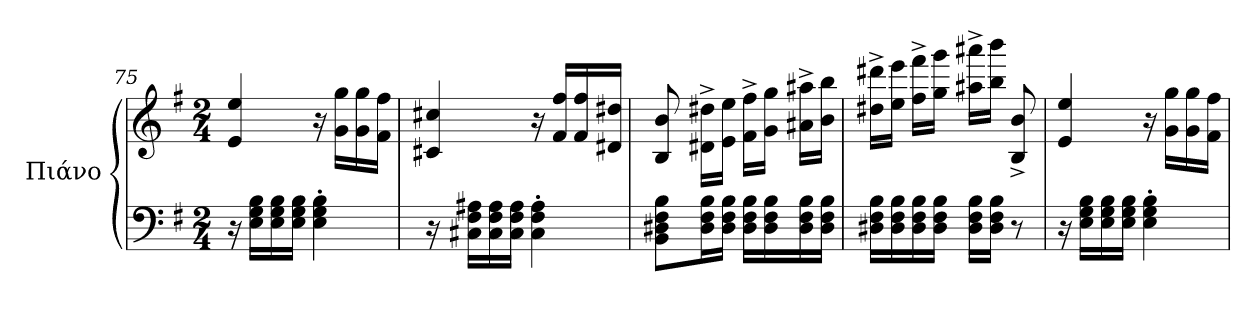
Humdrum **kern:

**kern	**kern
*part1	*part1
*staff2	*staff1
*I"Πιάνο	*
!!LO:LB:g=z
*clefF4	*clefG2
*k[f#]	*k[f#]
*M2/4	*M2/4
=75	=75
16r	4e/ 4ee/
16E\ 16G\ 16B\LL	.
16E\ 16G\ 16B\	.
16E\ 16G\ 16B\JJ	.
4E\' 4G\' 4B\'	16r
.	16g\ 16gg\LL
.	16g\ 16gg\
.	16f#\ 16ff#\JJ
=76	=76
16r	4c#X/ 4cc#X/
16C#X\ 16F#\ 16A#X\LL	.
16C#\ 16F#\ 16A#\	.
16C#\ 16F#\ 16A#\JJ	.
4C#\' 4F#\' 4A#\'	16r
.	16f#/ 16ff#/LL
.	16f#/ 16ff#/
.	16d#X/ 16dd#X/JJ
=77	=77
8BB\ 8D#X\ 8F#\ 8B\L	8B/ 8b/
16D#\ 16F#\ 16B\L	16d#X\^ 16dd#X\^LL
16D#\ 16F#\ 16B\JJ	16e\ 16ee\JJ
16D#\ 16F#\ 16B\LL	16f#\^ 16ff#\^LL
16D#\ 16F#\ 16B\	16g\ 16gg\JJ
16D#\ 16F#\ 16B\	16a#X\^ 16aa#X\^LL
16D#\ 16F#\ 16B\JJ	16b\ 16bb\JJ
!!LO:LB:g=z
=78	=78
16D#X\ 16F#\ 16B\LL	16dd#X\^ 16ddd#X\^LL
16D#\ 16F#\ 16B\	16ee\ 16eee\JJ
16D#\ 16F#\ 16B\	16ff#\^ 16fff#\^LL
16D#\ 16F#\ 16B\JJ	16gg\ 16ggg\JJ
16D#\ 16F#\ 16B\LL	16aa#X\^ 16aaa#X\^LL
16D#\ 16F#\ 16B\JJ	16bb\ 16bbb\JJ
8r	8B/^ 8b/^
=79	=79
16r	4e/ 4ee/
16E\ 16G\ 16B\LL	.
16E\ 16G\ 16B\	.
16E\ 16G\ 16B\JJ	.
4E\' 4G\' 4B\'	16r
.	16g\ 16gg\LL
.	16g\ 16gg\
.	16f#\ 16ff#\JJ
=	=
*-	*-
